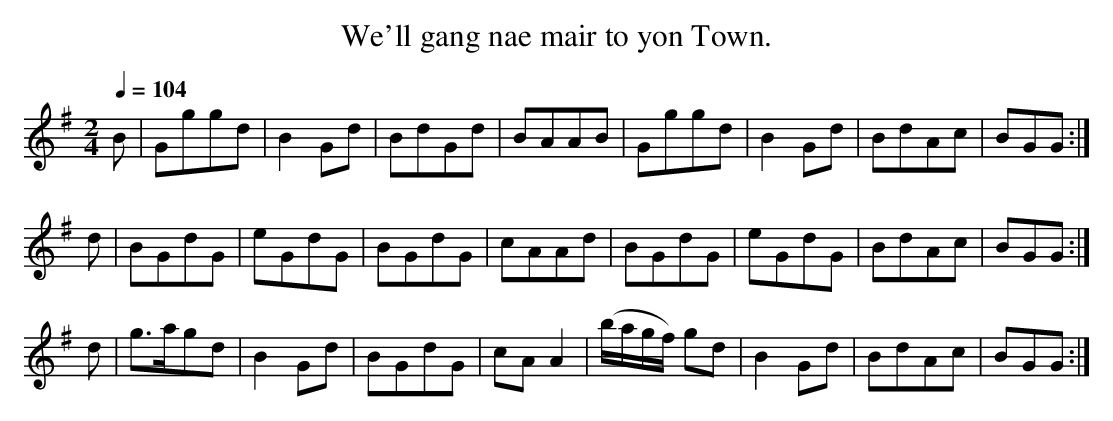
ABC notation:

X:1
T:We'll gang nae mair to yon Town.
M:2/4
L:1/8
Q:1/4=104
K:G major
B|Gggd |B2Gd|BdGd|BAAB| Gggd        |B2Gd|BdAc|BGG:|
d|BGdG |eGdG|BGdG|cAAd| BGdG        |eGdG|BdAc|BGG:|
d|g>agd|B2Gd|BGdG|cAA2|(b/a/g/f/) gd|B2Gd|BdAc|BGG:|
